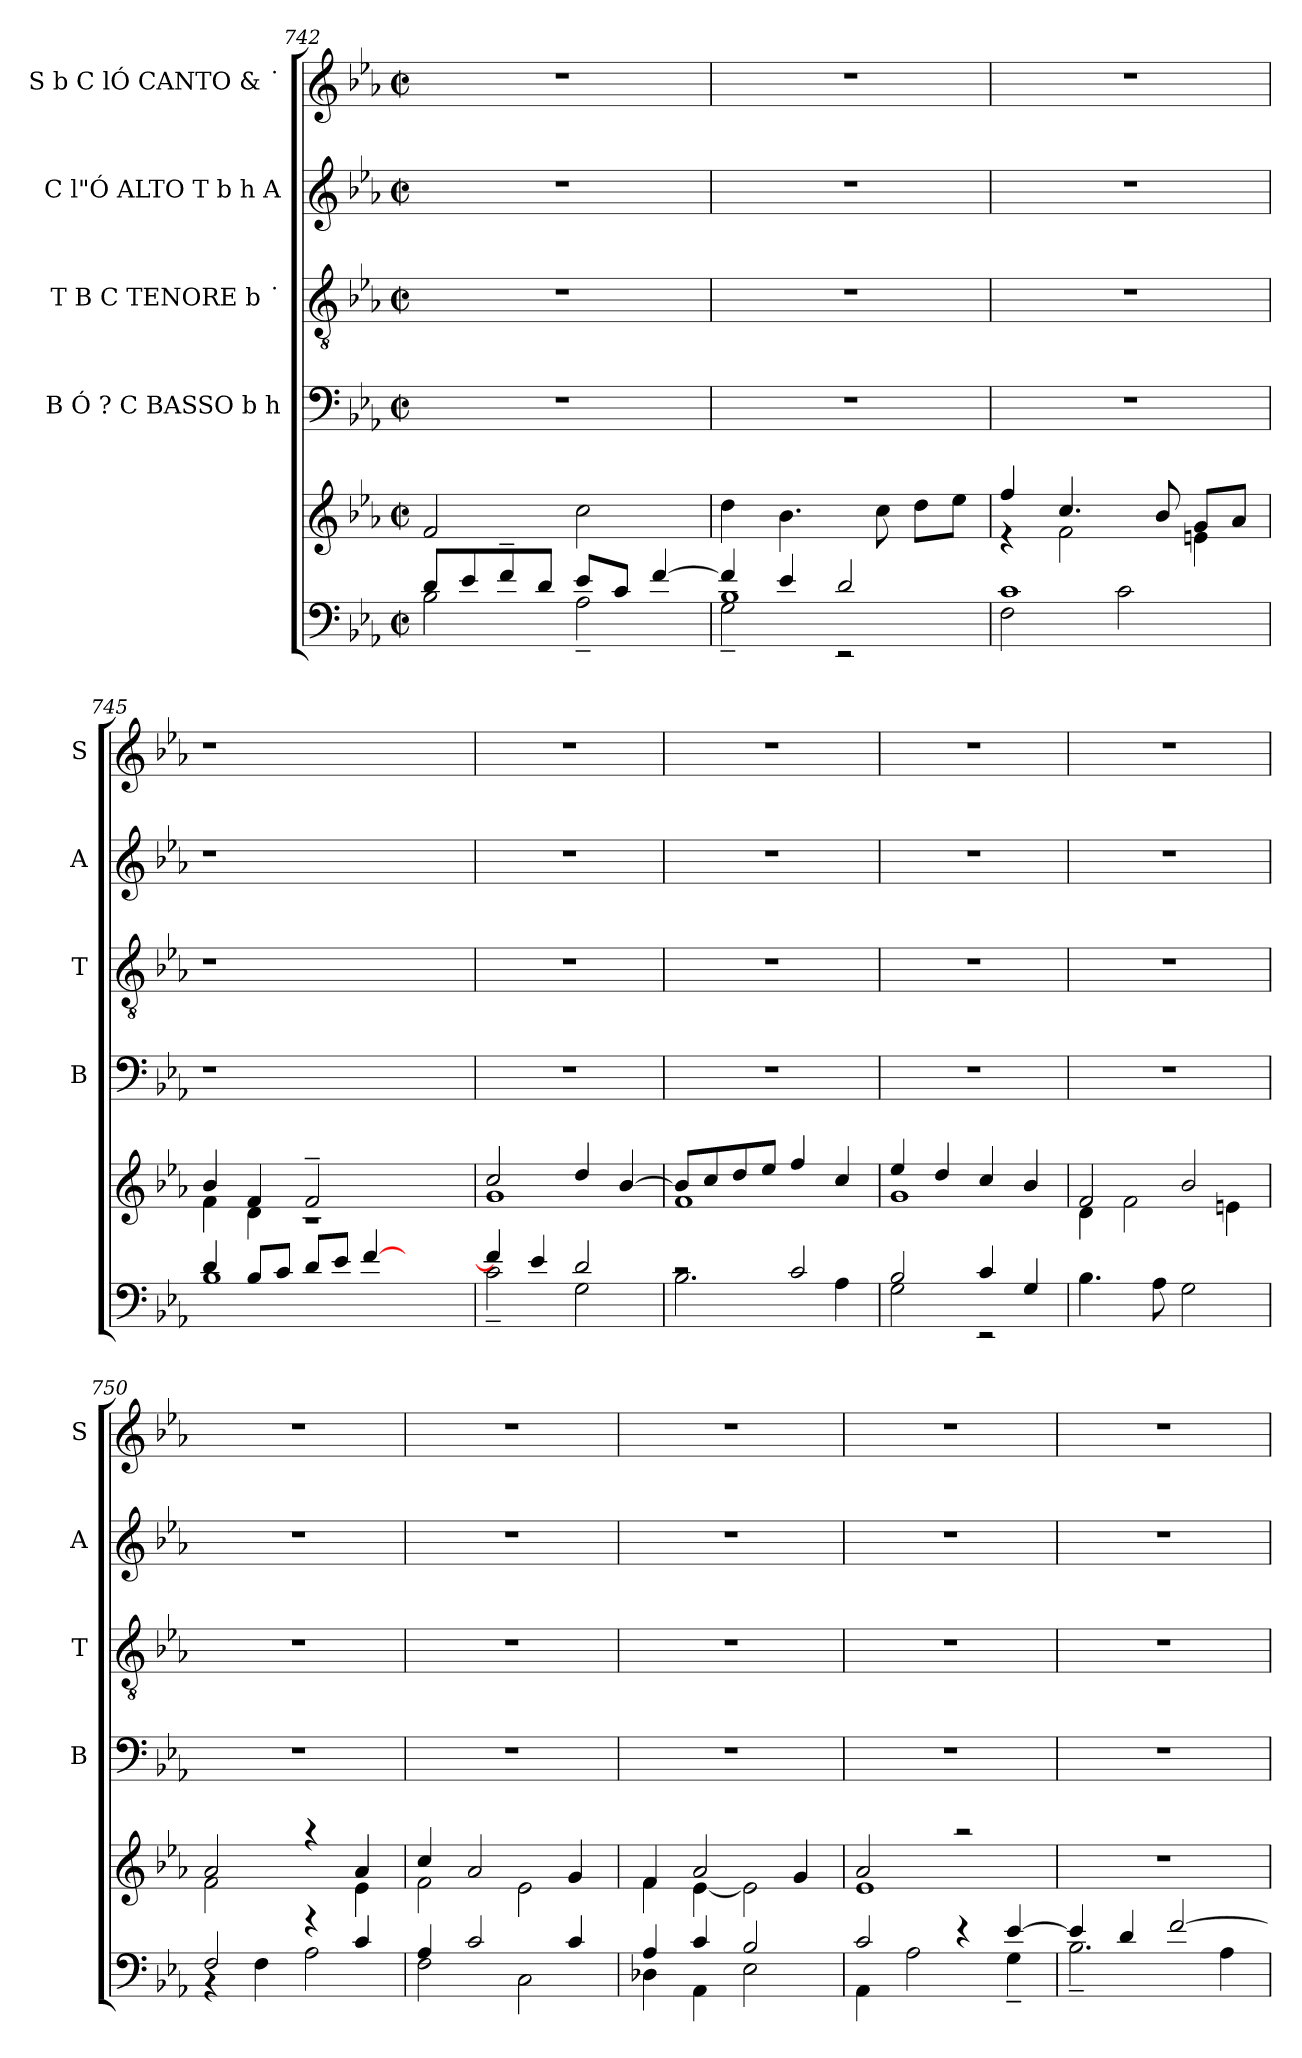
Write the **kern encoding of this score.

**kern	**kern	**kern	**kern	**kern	**kern
*part6	*part5	*part4	*part3	*part2	*part1
*staff6	*staff5	*staff4	*staff3	*staff2	*staff1
*	*	*I"B Ó ? C BASSO b h	*I"T B C TENORE b ˙	*I"C l"Ó ALTO T b h A	*I"S b C lÓ CANTO & ˙
*	*	*I'B	*I'T	*I'A	*I'S
*clefF4	*clefG2	*clefF4	*clefGv2	*clefG2	*clefG2
*k[b-e-a-]	*k[b-e-a-]	*k[b-e-a-]	*k[b-e-a-]	*k[b-e-a-]	*k[b-e-a-]
*E-:	*E-:	*E-:	*E-:	*E-:	*E-:
*M2/2	*M2/2	*M2/2	*M2/2	*M2/2	*M2/2
*met(c|)	*met(c|)	*met(c|)	*met(c|)	*met(c|)	*met(c|)
=742	=742	=742	=742	=742	=742
*^	*	*	*	*	*
8d/L	2B-\	2f/	1r	1r	1r	1r
8e-/	.	.	.	.	.	.
8f~>/	.	.	.	.	.	.
8d/J	.	.	.	.	.	.
8e-/L	2A-~<\	2cc\	.	.	.	.
8c/J	.	.	.	.	.	.
[>4f/	.	.	.	.	.	.
=743	=743	=743	=743	=743	=743	=743
*	*^	*	*	*	*	*
4f/]	2G~<\	1B-	4dd\	1r	1r	1r	1r
4e-/	.	.	4.b-\	.	.	.	.
2d/	2rEE	.	.	.	.	.	.
.	.	.	8cc\	.	.	.	.
.	.	.	8dd\L	.	.	.	.
.	.	.	8ee-\J	.	.	.	.
*	*v	*v	*	*	*	*	*
!!LO:LB:g=z
=744	=744	=744	=744	=744	=744	=744
*	*	*^	*	*	*	*
1c	2F\	4ff/	4rd	1r	1r	1r	1r
.	.	4.cc/	2f\	.	.	.	.
.	2c\	.	.	.	.	.	.
.	.	8b-/	.	.	.	.	.
.	.	8g/L	4en\	.	.	.	.
.	.	8a-/J	.	.	.	.	.
=745	=745	=745	=745	=745	=745	=745	=745
4d/	1B-	4b-/	4f\	1r	1r	1r	1r
8B-/L	.	4f/	4d\	.	.	.	.
8c/J	.	.	.	.	.	.	.
8d/L	.	2f~>/	1rc	.	.	.	.
8e-/J	.	.	.	.	.	.	.
[>4f/	.	.	.	.	.	.	.
2ryy	2ryy	2ryy	.	2ryy	2ryy	2ryy	2ryy
=746	=746	=746	=746	=746	=746	=746	=746
4f/]	2c~<\	2cc/	1g	1r	1r	1r	1r
4e-/	.	.	.	.	.	.	.
2d/	2G\	4dd/	.	.	.	.	.
.	.	[>4b-/	.	.	.	.	.
=747	=747	=747	=747	=747	=747	=747	=747
2rc	2.B-\	8b-/L]	1f	1r	1r	1r	1r
.	.	8cc/	.	.	.	.	.
.	.	8dd/	.	.	.	.	.
.	.	8ee-/J	.	.	.	.	.
2c/	.	4ff/	.	.	.	.	.
.	4A-\	4cc/	.	.	.	.	.
=748	=748	=748	=748	=748	=748	=748	=748
2B-/	2G\	4ee-/	1g	1r	1r	1r	1r
.	.	4dd/	.	.	.	.	.
4c/	2rEE	4cc/	.	.	.	.	.
4G/	.	4b-/	.	.	.	.	.
*v	*v	*	*	*	*	*	*
!!LO:LB:g=z
=749	=749	=749	=749	=749	=749	=749
4.B-\	2f/	4d\	1r	1r	1r	1r
.	.	2f\	.	.	.	.
8A-\	.	.	.	.	.	.
2G\	2b-/	.	.	.	.	.
.	.	4en\	.	.	.	.
=750	=750	=750	=750	=750	=750	=750
*^	*	*	*	*	*	*
2F/	4rAA	2a-/	2f\	1r	1r	1r	1r
.	4F\	.	.	.	.	.	.
4rf	2A-\	4raa	4ryy	.	.	.	.
4c/	.	4a-/	4e-\	.	.	.	.
=751	=751	=751	=751	=751	=751	=751	=751
4A-/	2F\	4cc/	2f\	1r	1r	1r	1r
2c/	.	2a-/	.	.	.	.	.
.	2C\	.	2e-\	.	.	.	.
4c/	.	4g/	.	.	.	.	.
=752	=752	=752	=752	=752	=752	=752	=752
4A-/	4D-X\	4f/	4f\	1r	1r	1r	1r
4c/	4AA-\	2a-/	[<4e-\	.	.	.	.
2B-/	2E-\	.	2e-\]	.	.	.	.
.	.	4g/	.	.	.	.	.
=753	=753	=753	=753	=753	=753	=753	=753
2c/	4AA-\	2a-/	1e-	1r	1r	1r	1r
.	2A-\	.	.	.	.	.	.
4re	.	2raa	.	.	.	.	.
[<4e-/	4G~<\	.	.	.	.	.	.
*	*	*v	*v	*	*	*	*
!!LO:LB:g=z
=754	=754	=754	=754	=754	=754	=754
4e-/]	2.B-~<\	1r	1r	1r	1r	1r
4d/	.	.	.	.	.	.
[>2f/	.	.	.	.	.	.
.	4A-\	.	.	.	.	.
*v	*v	*	*	*	*	*
=	=	=	=	=	=
*-	*-	*-	*-	*-	*-
